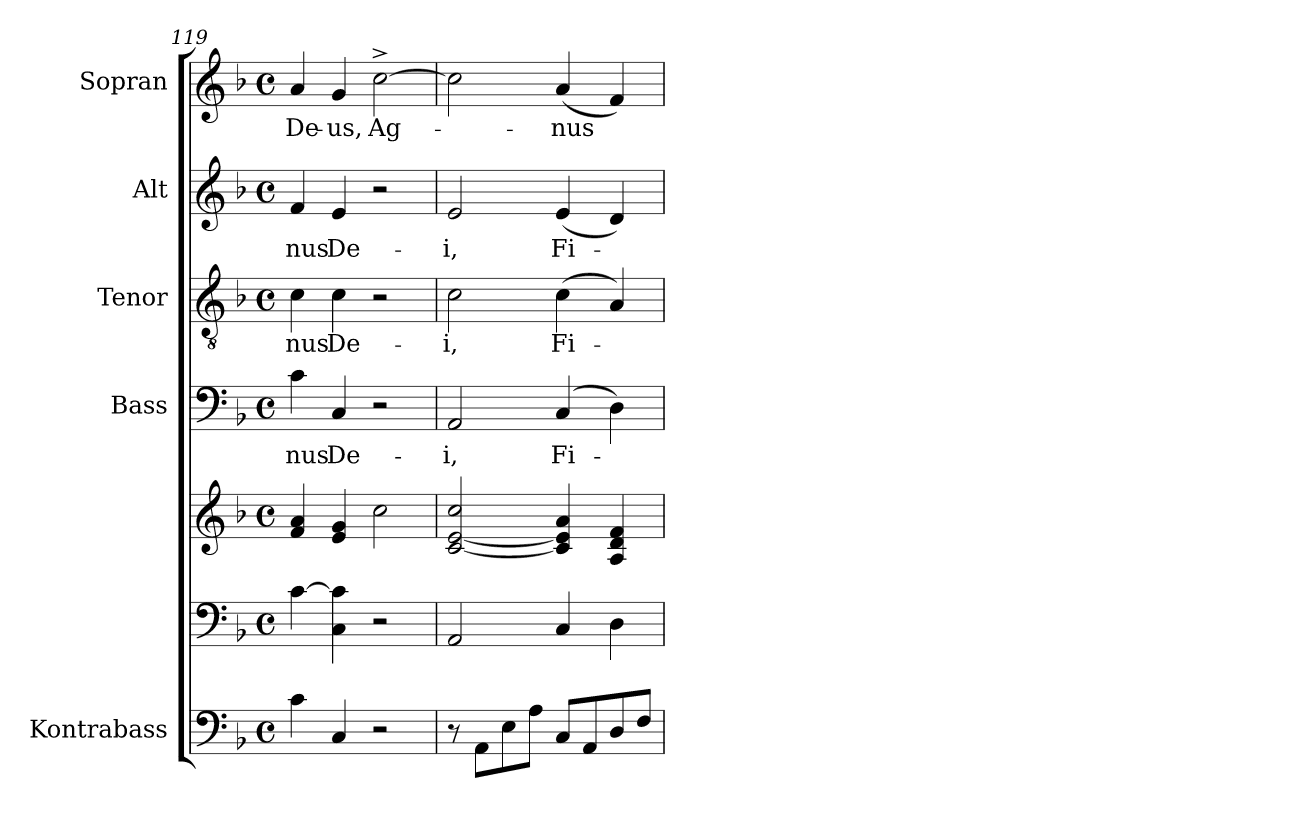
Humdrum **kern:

**kern	**kern	**kern	**kern	**text	**kern	**text	**kern	**text	**kern	**text
*part6	*part5	*part5	*part4	*part4	*part3	*part3	*part2	*part2	*part1	*part1
*staff7	*staff6	*staff5	*staff4	*staff4	*staff3	*staff3	*staff2	*staff2	*staff1	*staff1
*I"Kontrabass	*	*	*I"Bass	*	*I"Tenor	*	*I"Alt	*	*I"Sopran	*
*I'Kb.	*	*	*I'B.	*	*I'T.	*	*I'A.	*	*I'S.	*
!!LO:PB:g=z
*clefF4	*clefF4	*clefG2	*clefF4	*	*clefGv2	*	*clefG2	*	*clefG2	*
*ITrd7c12	*	*	*	*	*	*	*	*	*	*
*k[b-]	*k[b-]	*k[b-]	*k[b-]	*	*k[b-]	*	*k[b-]	*	*k[b-]	*
*F:	*F:	*F:	*F:	*	*F:	*	*F:	*	*F:	*
*M4/4	*M4/4	*M4/4	*M4/4	*	*M4/4	*	*M4/4	*	*M4/4	*
*met(c)	*met(c)	*met(c)	*met(c)	*	*met(c)	*	*met(c)	*	*met(c)	*
=119	=119	=119	=119	=119	=119	=119	=119	=119	=119	=119
!	!	!	!	!LO:LY:b	!	!LO:LY:b	!	!LO:LY:b	!	!LO:LY:b
4C\	[4c\	4f/ 4a/	4c\	-nus	4c\	-nus	4f/	-nus	4a/	De-
!	!	!	!	!LO:LY:b	!	!LO:LY:b	!	!LO:LY:b	!	!LO:LY:b
4CC/	4C\ 4c\]	4e/ 4g/	4C/	De-	4c\	De-	4e/	De-	4g/	-us,
!	!	!	!	!	!	!	!	!	!	!LO:LY:b
2r	2r	2cc\	2r	.	2r	.	2r	.	[2cc^>\	Ag-
=120	=120	=120	=120	=120	=120	=120	=120	=120	=120	=120
!	!	!	!	!LO:LY:b	!	!LO:LY:b	!	!LO:LY:b	!	!
8r	2AA/	[2c/ [2e/ 2cc/	2AA/	-i,	2c\	-i,	2e/	-i,	2cc\]	.
8AAA\L	.	.	.	.	.	.	.	.	.	.
8EE\	.	.	.	.	.	.	.	.	.	.
8AA\J	.	.	.	.	.	.	.	.	.	.
!	!	!	!	!LO:LY:b	!	!LO:LY:b	!	!LO:LY:b	!	!LO:LY:b
8CC/L	4C/	4c/] 4e/] 4a/	(4C/	Fi-	(>4c\	Fi-	(<4e/	Fi-	(<4a/	-nus
8AAA/	.	.	.	.	.	.	.	.	.	.
8DD/	4D\	4A/ 4d/ 4f/	4D\)	.	4A/)	.	4d/)	.	4f/)	.
8FF/J	.	.	.	.	.	.	.	.	.	.
=	=	=	=	=	=	=	=	=	=	=
*-	*-	*-	*-	*-	*-	*-	*-	*-	*-	*-
